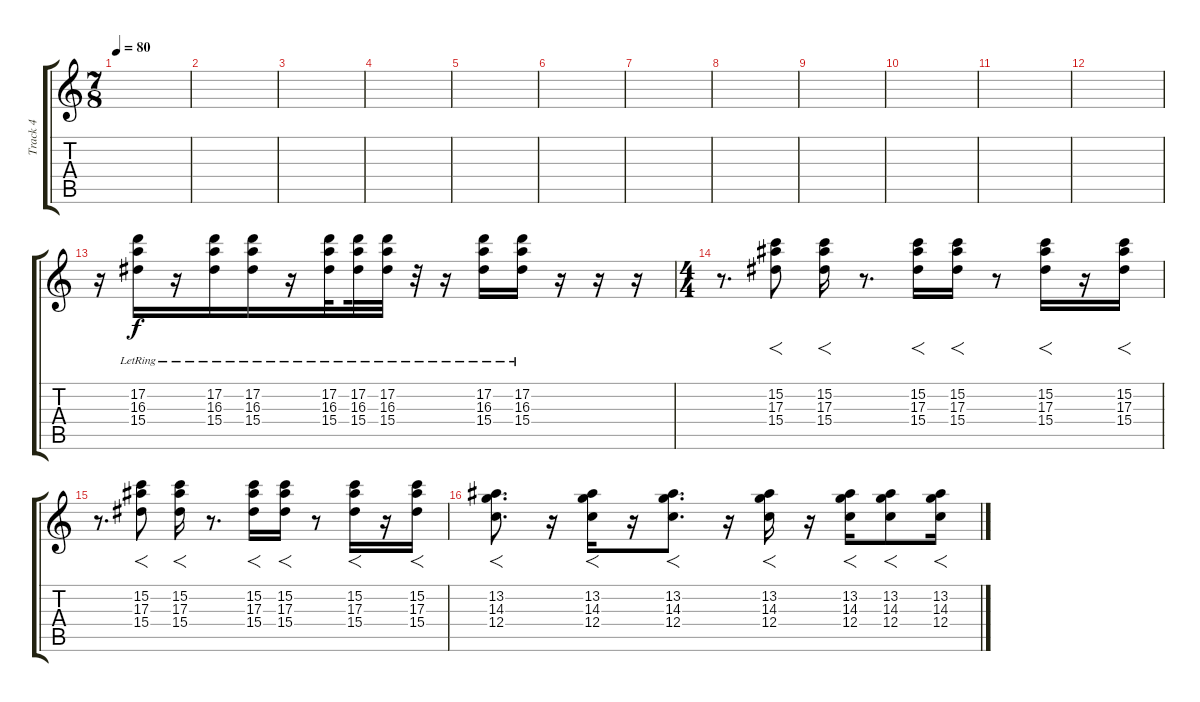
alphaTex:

\track ("Track 4" "Track 4") {instrument electricguitarjazz}
\staff {score tabs}
\tuning (D4 A3 F3 C3 G2 D2) {hide}
\ts (7 8)
\tempo 80
\clef g2
\ks c
|
|
|
|
|
|
|
|
|
|
|
|
r.16 (17.2{lr} 16.3{lr} 15.4{lr}).16 r.16 (17.2{lr} 16.3{lr} 15.4{lr}).16 (17.2{lr} 16.3{lr} 15.4{lr}).16 r.16 (17.2{lr} 16.3{lr} 15.4{lr}).32{beam splitsecondary} (17.2{lr} 16.3{lr} 15.4{lr}).32 (17.2{lr} 16.3{lr} 15.4{lr}).32 r.32 r.16 (17.2{lr} 16.3{lr} 15.4{lr}).16 (17.2{lr} 16.3{lr} 15.4{lr}).16 r.16 r.16 r.16 |
\ts (4 4)
r.8{d} (15.2 17.3 15.4).8{f dy f} (15.2 17.3 15.4).16{f} r.8{d} (15.2 17.3 15.4).16{f} (15.2 17.3 15.4).16{f} r.8 (15.2 17.3 15.4).16{f} r.16 (15.2 17.3 15.4).16{f} |
r.8{d} (15.2 17.3 15.4).8{f} (15.2 17.3 15.4).16{f} r.8{d} (15.2 17.3 15.4).16{f} (15.2 17.3 15.4).16{f} r.8 (15.2 17.3 15.4).16{f} r.16 (15.2 17.3 15.4).16{f} |
(13.2 14.3 12.4).8{f d} r.16 (13.2 14.3 12.4).16{f} r.16 (13.2 14.3 12.4).8{f d} r.16 (13.2 14.3 12.4).16{f} r.16 (13.2 14.3 12.4).16{f} (13.2 14.3 12.4).8{f} (13.2 14.3 12.4).16{f}
